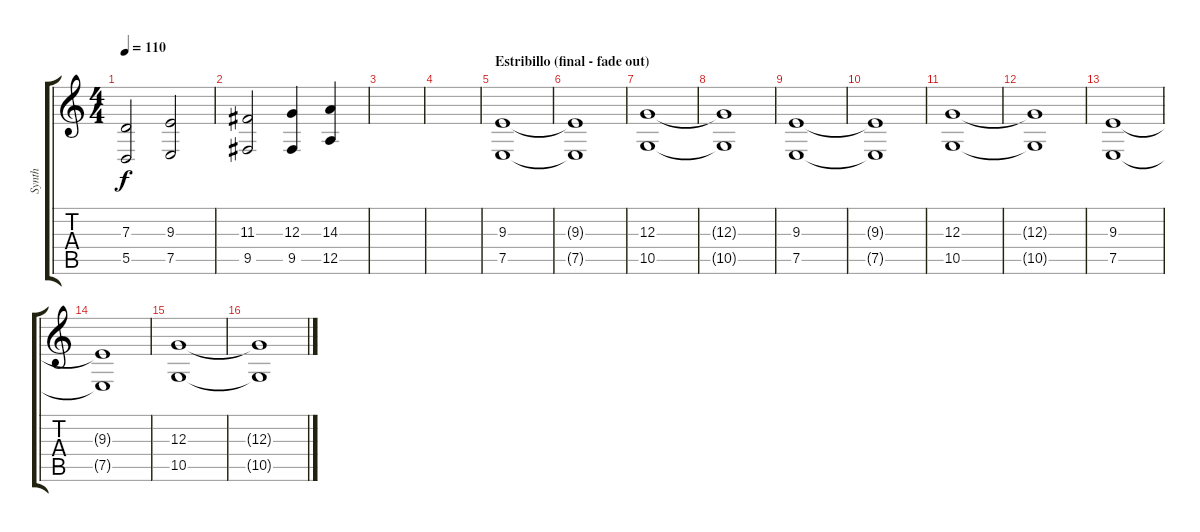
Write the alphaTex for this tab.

\track ("Synth" "Synth") {instrument synthstrings1}
\staff {score tabs}
\tuning (E4 B3 G3 D3 A2 E2) {hide}
\ts (4 4)
\tempo 110
\clef g2
\ks c
(7.3 5.5).2{dy f} (9.3 7.5).2 |
(11.3 9.5).2 (12.3 9.5).4 (14.3 12.5).4 |
|
|
\section ("" "Estribillo (final - fade out)")
(9.3 7.5).1 |
(9.3{t} 7.5{t}).1 |
(12.3 10.5).1 |
(12.3{t} 10.5{t}).1 |
(9.3 7.5).1 |
(9.3{t} 7.5{t}).1 |
(12.3 10.5).1 |
(12.3{t} 10.5{t}).1 |
(9.3 7.5).1 |
(9.3{t} 7.5{t}).1 |
(12.3 10.5).1 |
(12.3{t} 10.5{t}).1
